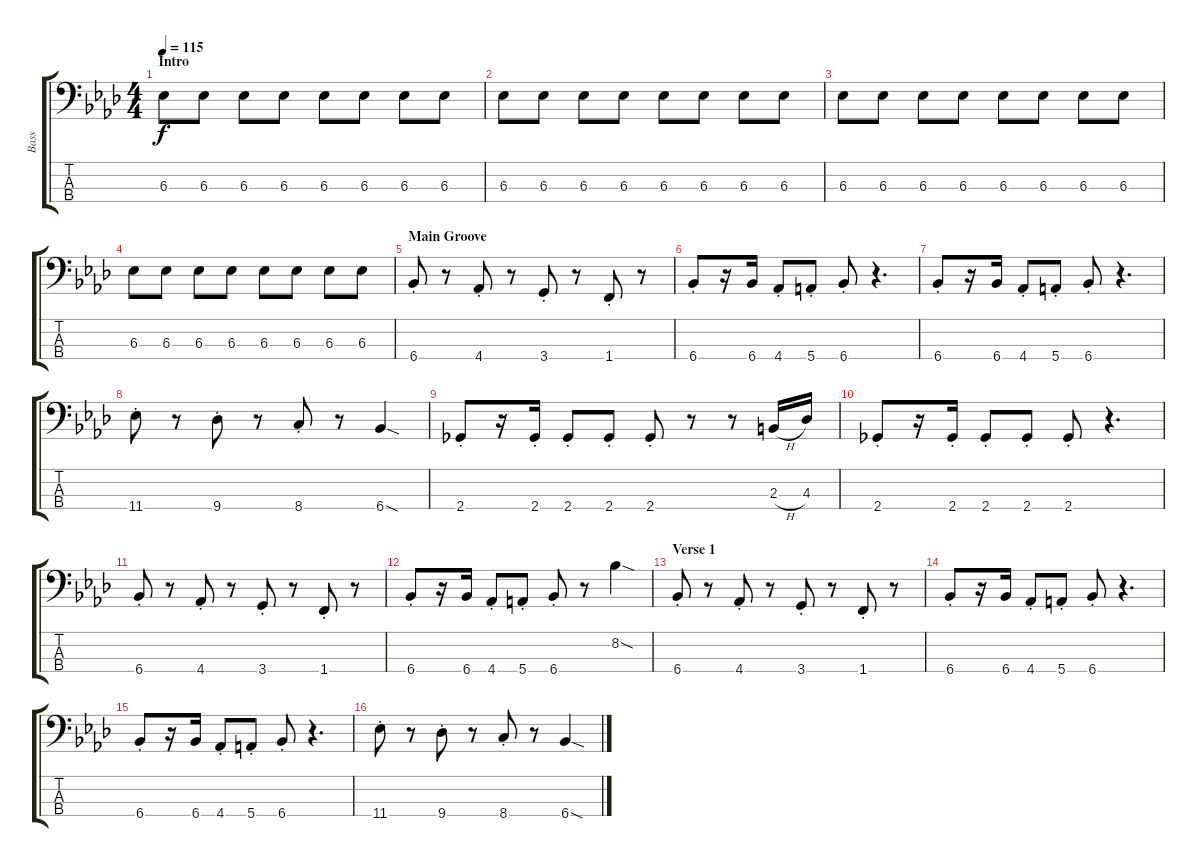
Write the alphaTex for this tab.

\track ("Bass" "Bass") {instrument electricbasspick}
\staff {score tabs}
\tuning (G2 D2 A1 E1) {hide}
\ts (4 4)
\section ("" "Intro")
\tempo 115
\clef f4
\ks ab
6.3.8{dy f instrument electricbasspick} 6.3.8 6.3.8 6.3.8 6.3.8 6.3.8 6.3.8 6.3.8 |
6.3.8 6.3.8 6.3.8 6.3.8 6.3.8 6.3.8 6.3.8 6.3.8 |
6.3.8 6.3.8 6.3.8 6.3.8 6.3.8 6.3.8 6.3.8 6.3.8 |
6.3.8 6.3.8 6.3.8 6.3.8 6.3.8 6.3.8 6.3.8 6.3.8 |
\section ("" "Main Groove")
6.4{st}.8 r.8 4.4{st}.8 r.8 3.4{st}.8 r.8 1.4{st}.8 r.8 |
6.4{st}.8 r.16 6.4.16 4.4{st}.8 5.4{st}.8 6.4{st}.8 r.4{d} |
6.4{st}.8 r.16 6.4.16 4.4{st}.8 5.4{st}.8 6.4{st}.8 r.4{d} |
11.4{st}.8 r.8 9.4{st}.8 r.8 8.4{st}.8 r.8 6.4{sod}.4 |
2.4{st}.8 r.16 2.4{st}.16 2.4{st}.8 2.4{st}.8 2.4{st}.8 r.8 r.8 2.3{h}.16 4.3.16 |
2.4{st}.8 r.16 2.4{st}.16 2.4{st}.8 2.4{st}.8 2.4{st}.8 r.4{d} |
6.4{st}.8 r.8 4.4{st}.8 r.8 3.4{st}.8 r.8 1.4{st}.8 r.8 |
6.4{st}.8 r.16 6.4.16 4.4{st}.8 5.4{st}.8 6.4{st}.8 r.8 8.2{sod}.4 |
\section ("" "Verse 1")
6.4{st}.8 r.8 4.4{st}.8 r.8 3.4{st}.8 r.8 1.4{st}.8 r.8 |
6.4{st}.8 r.16 6.4.16 4.4{st}.8 5.4{st}.8 6.4{st}.8 r.4{d} |
6.4{st}.8 r.16 6.4.16 4.4{st}.8 5.4{st}.8 6.4{st}.8 r.4{d} |
11.4{st}.8 r.8 9.4{st}.8 r.8 8.4{st}.8 r.8 6.4{sod}.4
